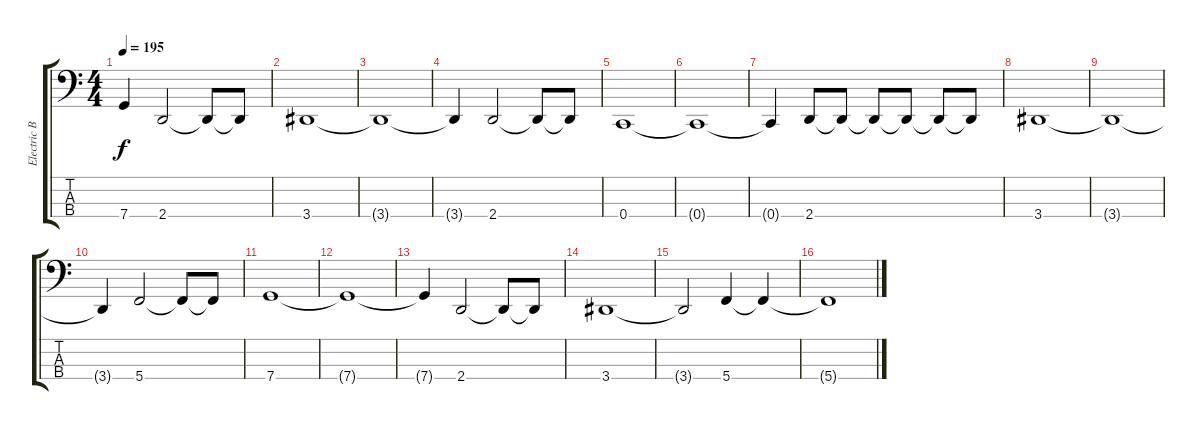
\track ("Electric Bass" "Electric B") {instrument electricbassfinger}
\staff {score tabs}
\tuning (F2 C2 G1 C1) {hide}
\ts (4 4)
\tempo 195
\clef f4
\ks c
7.4{t}.4{dy f} 2.4.2 2.4{t}.8 2.4{t}.8 |
3.4.1 |
3.4{t}.1 |
3.4{t}.4 2.4.2 2.4{t}.8 2.4{t}.8 |
0.4.1 |
0.4{t}.1 |
0.4{t}.4 2.4.8 2.4{t}.8 2.4{t}.8 2.4{t}.8 2.4{t}.8 2.4{t}.8 |
3.4.1 |
3.4{t}.1 |
3.4{t}.4 5.4.2 5.4{t}.8 5.4{t}.8 |
7.4.1 |
7.4{t}.1 |
7.4{t}.4 2.4.2 2.4{t}.8 2.4{t}.8 |
3.4.1 |
3.4{t}.2 5.4.4 5.4{t}.4 |
5.4{t}.1
